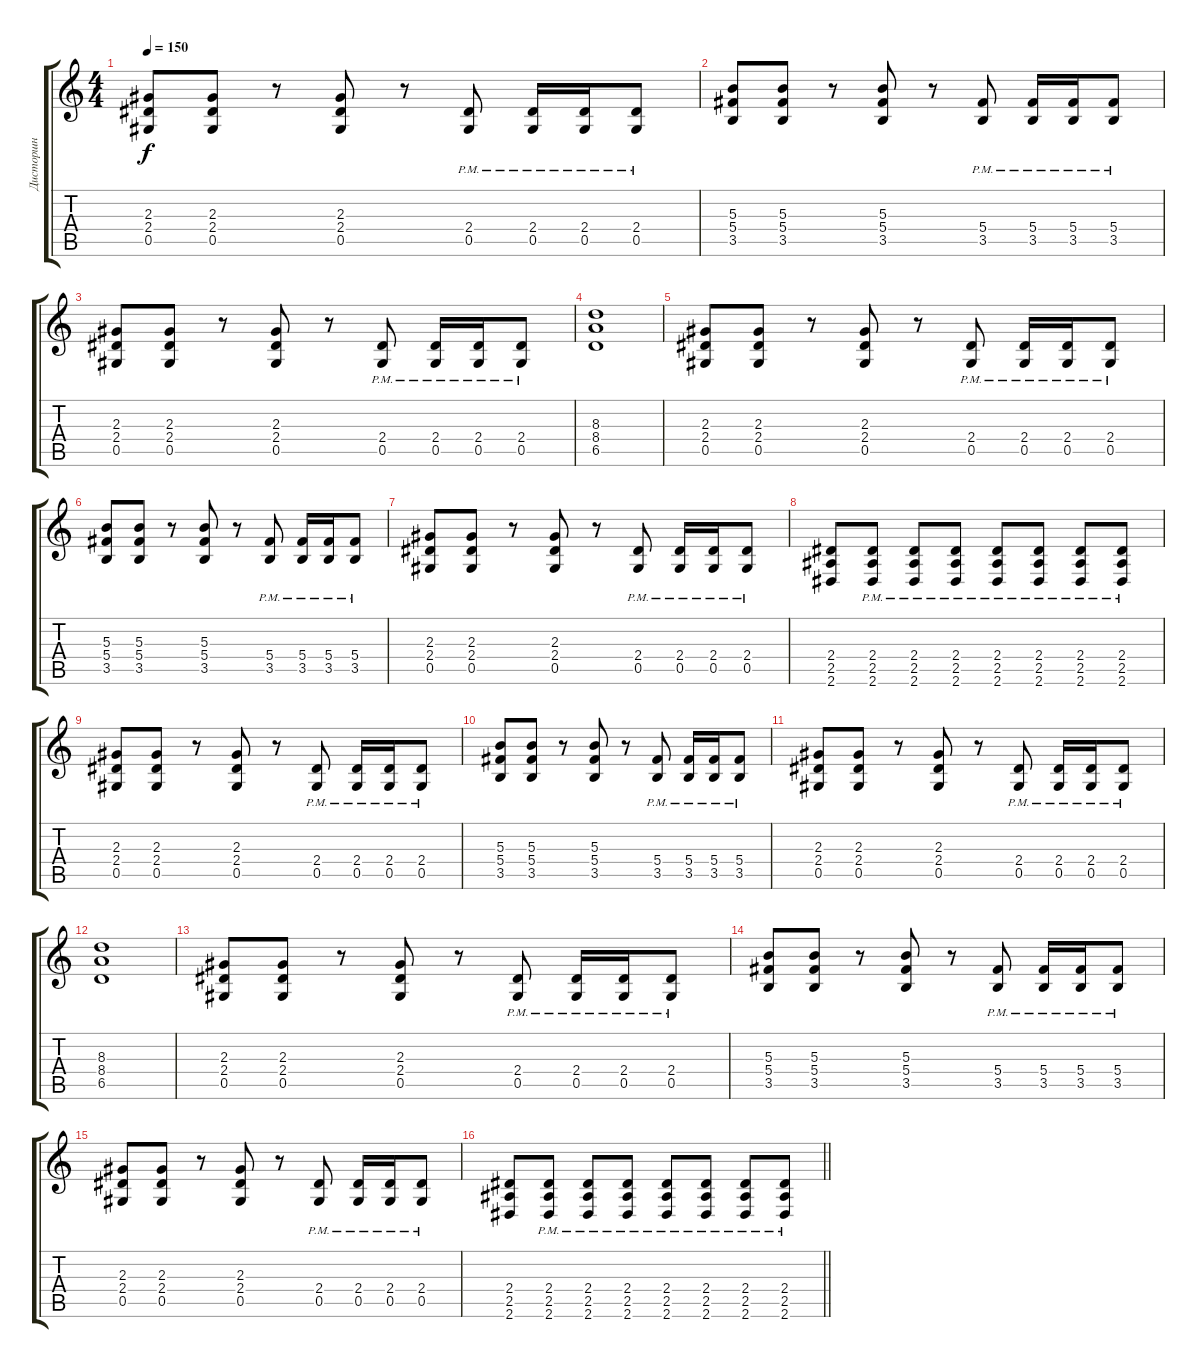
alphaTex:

\track ("Дисторшн" "Дисторшн") {instrument distortionguitar}
\staff {score tabs}
\tuning (Eb4 Bb3 Gb3 Db3 Ab2 Db2) {hide}
\ts (4 4)
\tempo 150
\clef g2
\ks c
(2.3 2.4 0.5).8{dy f} (2.3 2.4 0.5).8 r.8 (2.3 2.4 0.5).8 r.8 (2.4{pm} 0.5{pm}).8 (2.4{pm} 0.5{pm}).16 (2.4{pm} 0.5{pm}).16 (2.4{pm} 0.5{pm}).8 |
(5.3 5.4 3.5).8 (5.3 5.4 3.5).8 r.8 (5.3 5.4 3.5).8 r.8 (5.4{pm} 3.5{pm}).8 (5.4{pm} 3.5{pm}).16 (5.4{pm} 3.5{pm}).16 (5.4{pm} 3.5{pm}).8 |
(2.3 2.4 0.5).8 (2.3 2.4 0.5).8 r.8 (2.3 2.4 0.5).8 r.8 (2.4{pm} 0.5{pm}).8 (2.4{pm} 0.5{pm}).16 (2.4{pm} 0.5{pm}).16 (2.4{pm} 0.5{pm}).8 |
(8.3 8.4 6.5).1 |
(2.3 2.4 0.5).8 (2.3 2.4 0.5).8 r.8 (2.3 2.4 0.5).8 r.8 (2.4{pm} 0.5{pm}).8 (2.4{pm} 0.5{pm}).16 (2.4{pm} 0.5{pm}).16 (2.4{pm} 0.5{pm}).8 |
(5.3 5.4 3.5).8 (5.3 5.4 3.5).8 r.8 (5.3 5.4 3.5).8 r.8 (5.4{pm} 3.5{pm}).8 (5.4{pm} 3.5{pm}).16 (5.4{pm} 3.5{pm}).16 (5.4{pm} 3.5{pm}).8 |
(2.3 2.4 0.5).8 (2.3 2.4 0.5).8 r.8 (2.3 2.4 0.5).8 r.8 (2.4{pm} 0.5{pm}).8 (2.4{pm} 0.5{pm}).16 (2.4{pm} 0.5{pm}).16 (2.4{pm} 0.5{pm}).8 |
(2.4 2.5 2.6).8 (2.4{pm} 2.5{pm} 2.6{pm}).8 (2.4{pm} 2.5{pm} 2.6{pm}).8 (2.4{pm} 2.5{pm} 2.6{pm}).8 (2.4{pm} 2.5{pm} 2.6{pm}).8 (2.4{pm} 2.5{pm} 2.6{pm}).8 (2.4{pm} 2.5{pm} 2.6{pm}).8 (2.4{pm} 2.5{pm} 2.6{pm}).8 |
(2.3 2.4 0.5).8 (2.3 2.4 0.5).8 r.8 (2.3 2.4 0.5).8 r.8 (2.4{pm} 0.5{pm}).8 (2.4{pm} 0.5{pm}).16 (2.4{pm} 0.5{pm}).16 (2.4{pm} 0.5{pm}).8 |
(5.3 5.4 3.5).8 (5.3 5.4 3.5).8 r.8 (5.3 5.4 3.5).8 r.8 (5.4{pm} 3.5{pm}).8 (5.4{pm} 3.5{pm}).16 (5.4{pm} 3.5{pm}).16 (5.4{pm} 3.5{pm}).8 |
(2.3 2.4 0.5).8 (2.3 2.4 0.5).8 r.8 (2.3 2.4 0.5).8 r.8 (2.4{pm} 0.5{pm}).8 (2.4{pm} 0.5{pm}).16 (2.4{pm} 0.5{pm}).16 (2.4{pm} 0.5{pm}).8 |
(8.3 8.4 6.5).1 |
(2.3 2.4 0.5).8 (2.3 2.4 0.5).8 r.8 (2.3 2.4 0.5).8 r.8 (2.4{pm} 0.5{pm}).8 (2.4{pm} 0.5{pm}).16 (2.4{pm} 0.5{pm}).16 (2.4{pm} 0.5{pm}).8 |
(5.3 5.4 3.5).8 (5.3 5.4 3.5).8 r.8 (5.3 5.4 3.5).8 r.8 (5.4{pm} 3.5{pm}).8 (5.4{pm} 3.5{pm}).16 (5.4{pm} 3.5{pm}).16 (5.4{pm} 3.5{pm}).8 |
(2.3 2.4 0.5).8 (2.3 2.4 0.5).8 r.8 (2.3 2.4 0.5).8 r.8 (2.4{pm} 0.5{pm}).8 (2.4{pm} 0.5{pm}).16 (2.4{pm} 0.5{pm}).16 (2.4{pm} 0.5{pm}).8 |
\barLineRight lightlight
(2.4 2.5 2.6).8 (2.4{pm} 2.5{pm} 2.6{pm}).8 (2.4{pm} 2.5{pm} 2.6{pm}).8 (2.4{pm} 2.5{pm} 2.6{pm}).8 (2.4{pm} 2.5{pm} 2.6{pm}).8 (2.4{pm} 2.5{pm} 2.6{pm}).8 (2.4{pm} 2.5{pm} 2.6{pm}).8 (2.4{pm} 2.5{pm} 2.6{pm}).8
